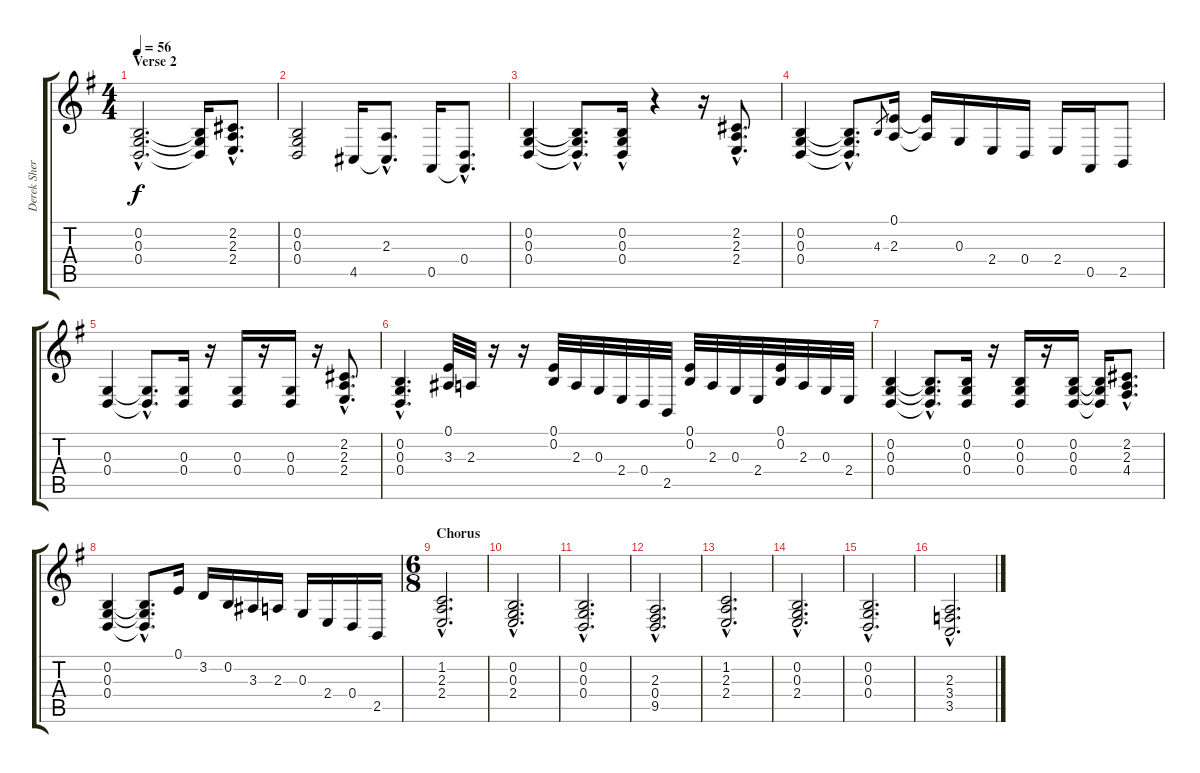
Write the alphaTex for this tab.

\track ("Derek Sherinian" "Derek Sher") {instrument lead1square}
\staff {score tabs}
\tuning (E4 B3 G3 D3 A2 E2) {hide}
\ts (4 4)
\section ("" "Verse 2")
\tempo 56
\clef g2
\ks g
(0.2{hac} 0.3{hac} 0.4{hac}).2{d dy f} (0.2{t} 0.3{t} 0.4{t}).16 (2.2{hac} 2.3{hac} 2.4{hac}).8{d} |
(0.2 0.3 0.4).2 4.5.16 (2.3{hac} 4.5{hac t}).8{d} 0.5.16 (0.4{hac} 0.5{hac t}).8{d} |
(0.2 0.3 0.4).4 (0.2{hac t} 0.3{hac t} 0.4{hac t}).8{d} (0.2 0.3 0.4{hac}).16 r.4 r.16 (2.2{hac} 2.3{hac} 2.4{hac}).8{d} |
(0.2 0.3 0.4).4 (0.2{hac t} 0.3{hac t} 0.4{hac t}).8{d} 4.3.8{gr} (0.1 2.3).16 (0.1{t} 2.3{t}).16 0.3.16 2.4.16 0.4.16 2.4.16 0.5.16 2.5.8 |
(0.3 0.4).4 (0.3{hac t} 0.4{hac t}).8{d} (0.3 0.4).16 r.16 (0.3 0.4).16 r.16 (0.3 0.4).16 r.16 (2.2{hac} 2.3{hac} 2.4{hac}).8{d} |
(0.2{hac} 0.3{hac} 0.4{hac}).4{d} (0.1 3.3).32 2.3.32 r.16 r.16 (0.1 0.2).32 2.3.32 0.3.32 2.4.32 0.4.32 2.5.32 (0.1 0.2).32 2.3.32 0.3.32 2.4.32 (0.1 0.2).32 2.3.32 0.3.32 2.4.32 |
(0.2 0.3 0.4).4 (0.2{hac t} 0.3{hac t} 0.4{hac t}).8{d} (0.2 0.3 0.4).16 r.16 (0.2 0.3 0.4).16 r.16 (0.2 0.3 0.4).16 (0.2{t} 0.3{t} 0.4{t}).16 (2.2{hac} 2.3{hac} 4.4{hac}).8{d} |
(0.2 0.3 0.4).4 (0.2{hac t} 0.3{hac t} 0.4{hac t}).8{d} 0.1.16 3.2.16 0.2.16 3.3.16 2.3.16 0.3.16 2.4.16 0.4.16 2.5.16 |
\ts (6 8)
\section ("" "Chorus")
(1.2{hac} 2.3{hac} 2.4{hac}).2{d instrument stringensemble1} |
(0.2{hac} 0.3{hac} 2.4{hac}).2{d} |
(0.2{hac} 0.3{hac} 0.4{hac}).2{d} |
(2.3{hac} 0.4{hac} 9.5{hac}).2{d} |
(1.2{hac} 2.3{hac} 2.4{hac}).2{d} |
(0.2{hac} 0.3{hac} 2.4{hac}).2{d} |
(0.2{hac} 0.3{hac} 0.4{hac}).2{d} |
(2.3{hac} 3.4{hac} 3.5{hac}).2{d}
